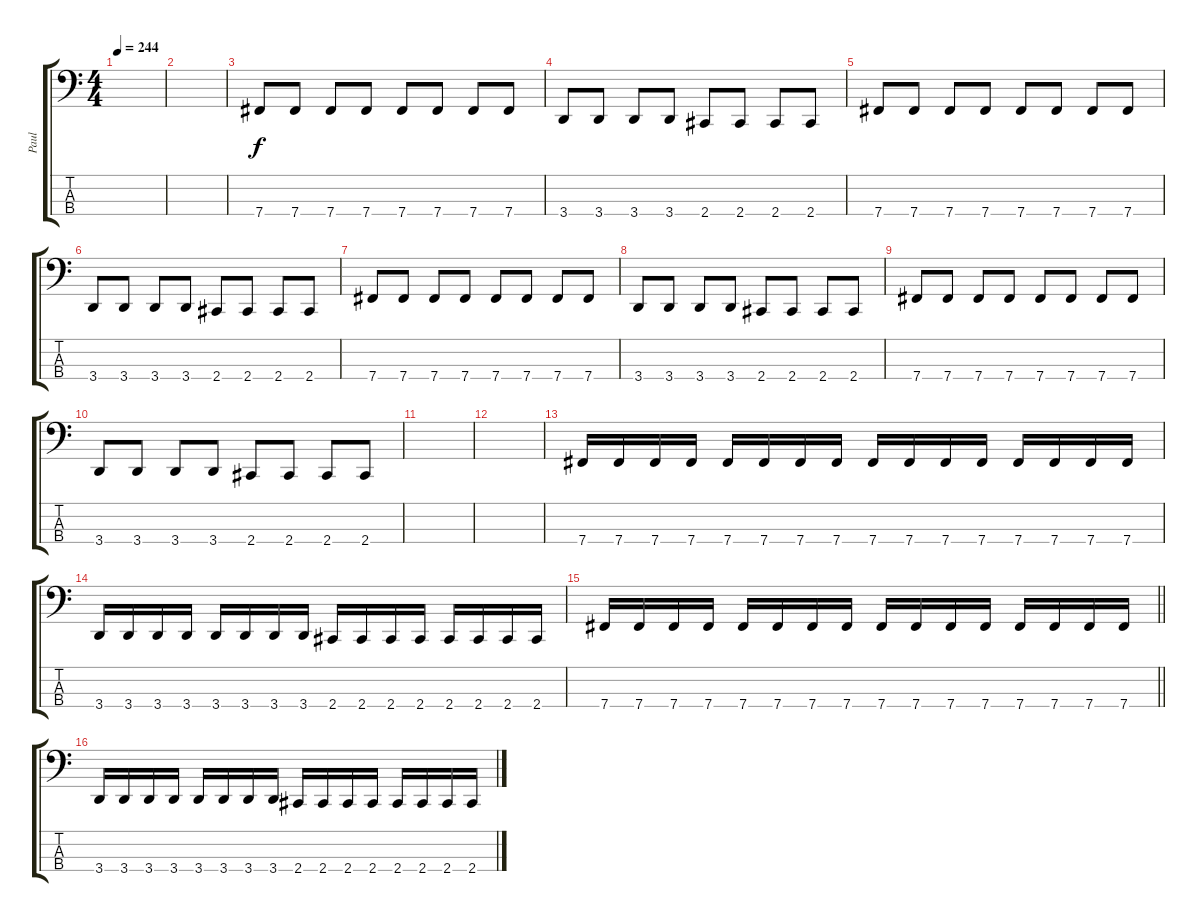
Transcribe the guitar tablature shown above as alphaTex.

\track ("Paul" "Paul") {instrument electricbasspick}
\staff {score tabs}
\tuning (E2 B1 Gb1 B0) {hide}
\ts (4 4)
\tempo 244
\clef f4
\ks c
|
|
7.4.8 7.4.8 7.4.8 7.4.8 7.4.8 7.4.8 7.4.8 7.4.8 |
3.4.8 3.4.8 3.4.8 3.4.8 2.4.8 2.4.8 2.4.8 2.4.8 |
7.4.8 7.4.8 7.4.8 7.4.8 7.4.8 7.4.8 7.4.8 7.4.8 |
3.4.8 3.4.8 3.4.8 3.4.8 2.4.8 2.4.8 2.4.8 2.4.8 |
7.4.8 7.4.8 7.4.8 7.4.8 7.4.8 7.4.8 7.4.8 7.4.8 |
3.4.8 3.4.8 3.4.8 3.4.8 2.4.8 2.4.8 2.4.8 2.4.8 |
7.4.8 7.4.8 7.4.8 7.4.8 7.4.8 7.4.8 7.4.8 7.4.8 |
3.4.8 3.4.8 3.4.8 3.4.8 2.4.8 2.4.8 2.4.8 2.4.8 |
|
|
7.4.16 7.4.16 7.4.16 7.4.16 7.4.16 7.4.16 7.4.16 7.4.16 7.4.16 7.4.16 7.4.16 7.4.16 7.4.16 7.4.16 7.4.16 7.4.16 |
3.4.16 3.4.16 3.4.16 3.4.16 3.4.16 3.4.16 3.4.16 3.4.16 2.4.16 2.4.16 2.4.16 2.4.16 2.4.16 2.4.16 2.4.16 2.4.16 |
\barLineRight lightlight
7.4.16 7.4.16 7.4.16 7.4.16 7.4.16 7.4.16 7.4.16 7.4.16 7.4.16 7.4.16 7.4.16 7.4.16 7.4.16 7.4.16 7.4.16 7.4.16 |
3.4.16 3.4.16 3.4.16 3.4.16 3.4.16 3.4.16 3.4.16 3.4.16 2.4.16 2.4.16 2.4.16 2.4.16 2.4.16 2.4.16 2.4.16 2.4.16
